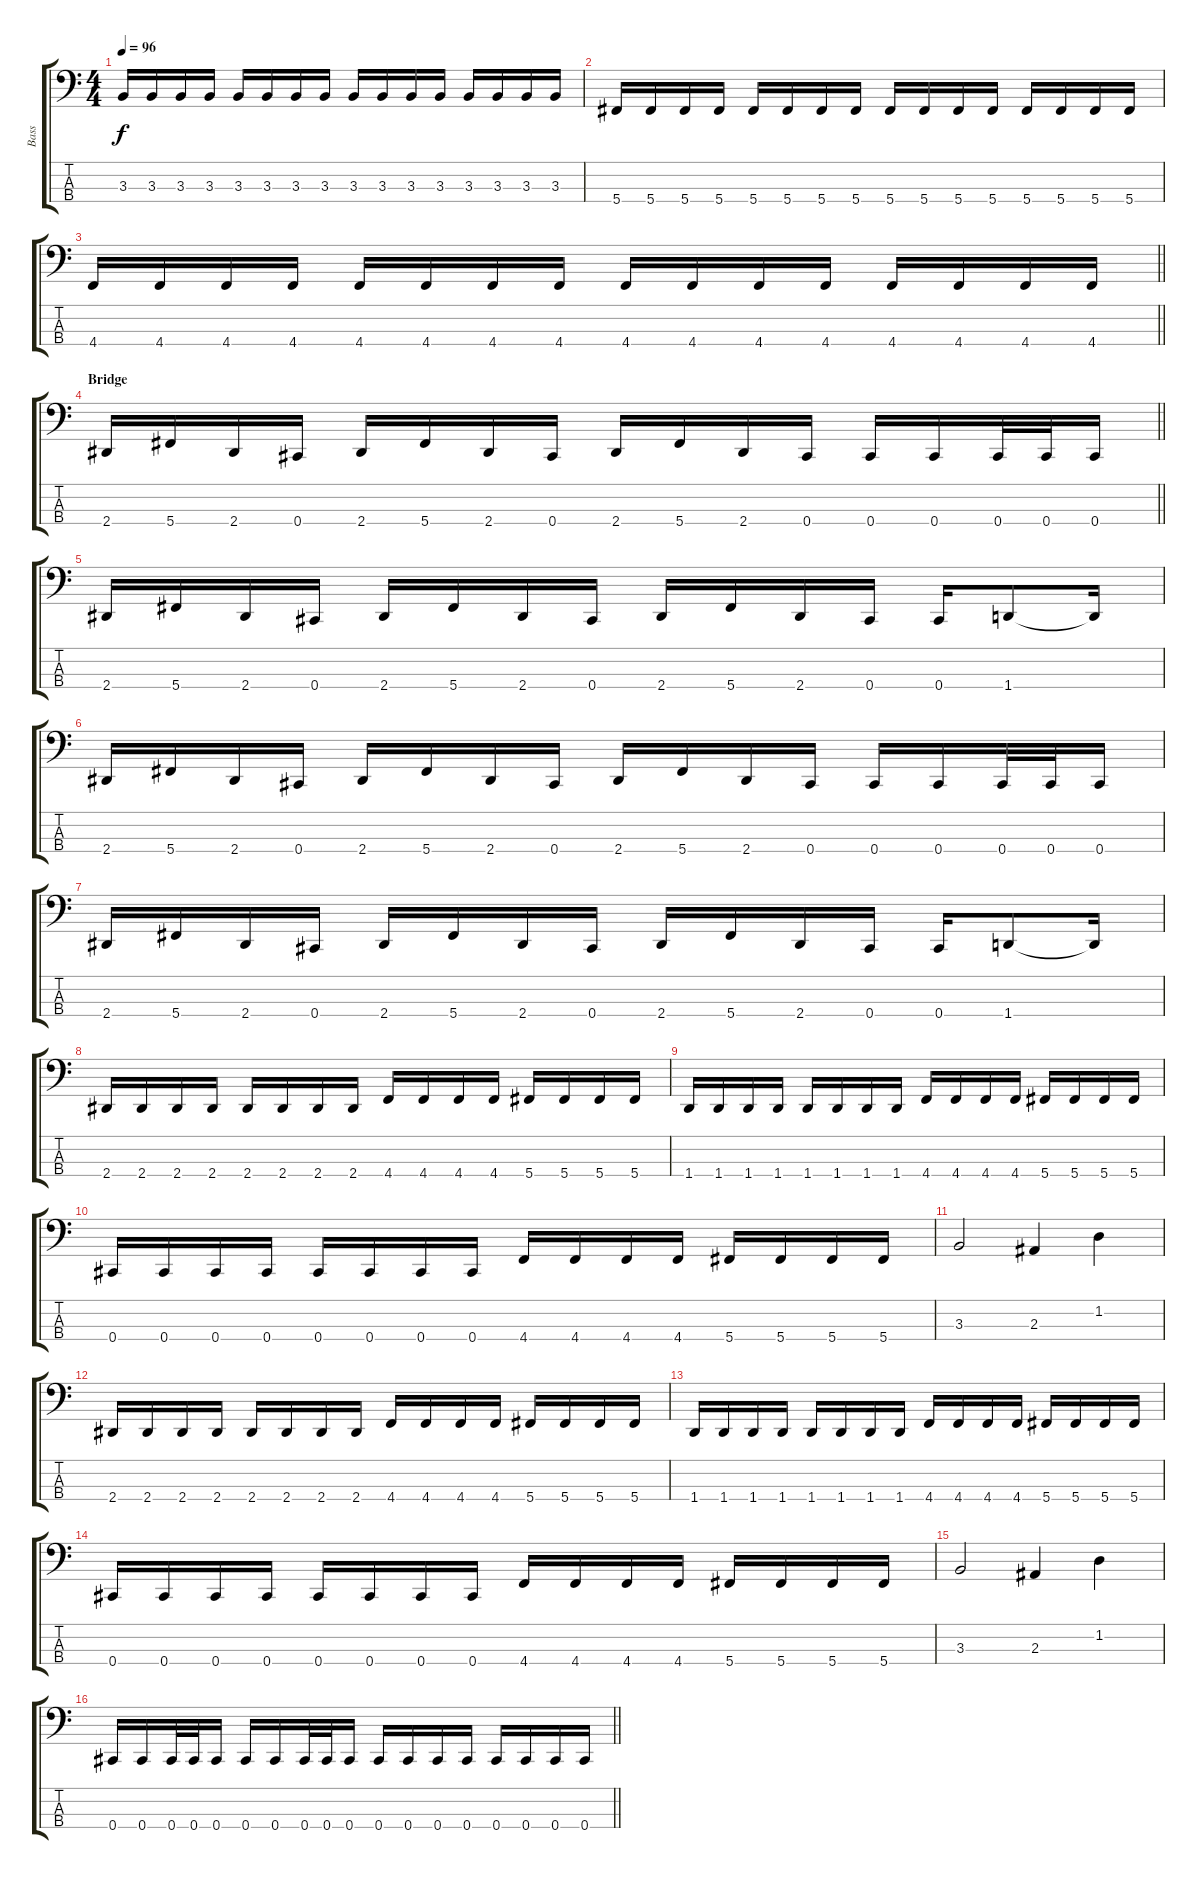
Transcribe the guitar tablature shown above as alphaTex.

\track ("Bass" "Bass") {instrument electricbassfinger}
\staff {score tabs}
\tuning (Gb2 Db2 Ab1 Db1) {hide}
\ts (4 4)
\tempo 96
\clef f4
\ks c
3.3.16{dy f} 3.3.16 3.3.16 3.3.16 3.3.16 3.3.16 3.3.16 3.3.16 3.3.16 3.3.16 3.3.16 3.3.16 3.3.16 3.3.16 3.3.16 3.3.16 |
5.4.16 5.4.16 5.4.16 5.4.16 5.4.16 5.4.16 5.4.16 5.4.16 5.4.16 5.4.16 5.4.16 5.4.16 5.4.16 5.4.16 5.4.16 5.4.16 |
\barLineRight lightlight
4.4.16 4.4.16 4.4.16 4.4.16 4.4.16 4.4.16 4.4.16 4.4.16 4.4.16 4.4.16 4.4.16 4.4.16 4.4.16 4.4.16 4.4.16 4.4.16 |
\section ("" "Bridge")
\barLineRight lightlight
2.4.16 5.4.16 2.4.16 0.4.16 2.4.16 5.4.16 2.4.16 0.4.16 2.4.16 5.4.16 2.4.16 0.4.16 0.4.16 0.4.16 0.4.32 0.4.32 0.4.16 |
2.4.16 5.4.16 2.4.16 0.4.16 2.4.16 5.4.16 2.4.16 0.4.16 2.4.16 5.4.16 2.4.16 0.4.16 0.4.16 1.4.8 1.4{t}.16 |
2.4.16 5.4.16 2.4.16 0.4.16 2.4.16 5.4.16 2.4.16 0.4.16 2.4.16 5.4.16 2.4.16 0.4.16 0.4.16 0.4.16 0.4.32 0.4.32 0.4.16 |
2.4.16 5.4.16 2.4.16 0.4.16 2.4.16 5.4.16 2.4.16 0.4.16 2.4.16 5.4.16 2.4.16 0.4.16 0.4.16 1.4.8 1.4{t}.16 |
2.4.16 2.4.16 2.4.16 2.4.16 2.4.16 2.4.16 2.4.16 2.4.16 4.4.16 4.4.16 4.4.16 4.4.16 5.4.16 5.4.16 5.4.16 5.4.16 |
1.4.16 1.4.16 1.4.16 1.4.16 1.4.16 1.4.16 1.4.16 1.4.16 4.4.16 4.4.16 4.4.16 4.4.16 5.4.16 5.4.16 5.4.16 5.4.16 |
0.4.16 0.4.16 0.4.16 0.4.16 0.4.16 0.4.16 0.4.16 0.4.16 4.4.16 4.4.16 4.4.16 4.4.16 5.4.16 5.4.16 5.4.16 5.4.16 |
3.3.2 2.3.4 1.2.4 |
2.4.16 2.4.16 2.4.16 2.4.16 2.4.16 2.4.16 2.4.16 2.4.16 4.4.16 4.4.16 4.4.16 4.4.16 5.4.16 5.4.16 5.4.16 5.4.16 |
1.4.16 1.4.16 1.4.16 1.4.16 1.4.16 1.4.16 1.4.16 1.4.16 4.4.16 4.4.16 4.4.16 4.4.16 5.4.16 5.4.16 5.4.16 5.4.16 |
0.4.16 0.4.16 0.4.16 0.4.16 0.4.16 0.4.16 0.4.16 0.4.16 4.4.16 4.4.16 4.4.16 4.4.16 5.4.16 5.4.16 5.4.16 5.4.16 |
3.3.2 2.3.4 1.2.4 |
\barLineRight lightlight
0.4.16 0.4.16 0.4.32 0.4.32 0.4.16 0.4.16 0.4.16 0.4.32 0.4.32 0.4.16 0.4.16 0.4.16 0.4.16 0.4.16 0.4.16 0.4.16 0.4.16 0.4.16
